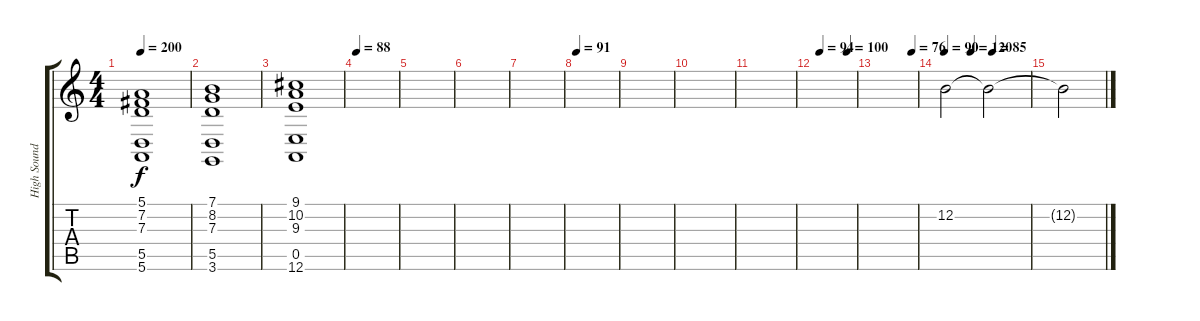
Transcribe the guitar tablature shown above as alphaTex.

\track ("High Soundy Thing" "High Sound") {instrument synthstrings2}
\staff {score tabs}
\tuning (E4 B3 G3 D3 A2 E2) {hide}
\ts (4 4)
\tempo 200
\clef g2
\ks c
(5.1 7.2 7.3 5.5 5.6).1{dy f} |
(7.1 8.2 7.3 5.5 3.6).1 |
(9.1 10.2 9.3 0.5 12.6).1 |
\tempo 88
|
|
|
|
\tempo 91
|
|
|
|
\tempo (94 0.125)
\tempo (100 0.7916666666666666)
|
\tempo (76 0.875)
|
\tempo 90
\tempo (120 0.3125)
\tempo (85 0.5625)
12.2.2 12.2{t}.2 |
12.2{t}.2
